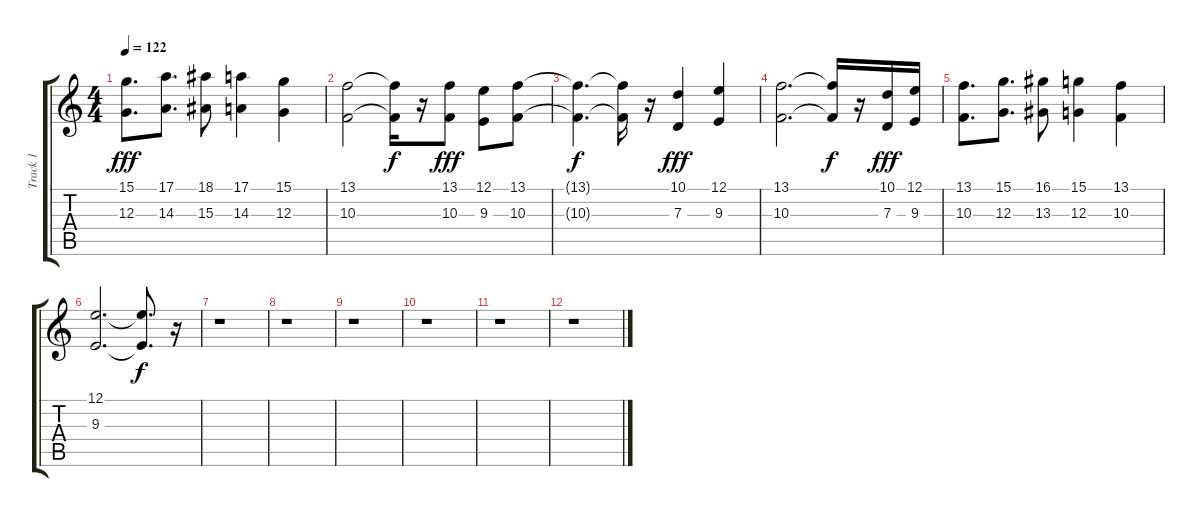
\track ("Track 1" "Track 1") {instrument vibraphone}
\staff {score tabs}
\tuning (E4 B3 G3 D3 A2 E2) {hide}
\ts (4 4)
\tempo 122
\clef g2
\ks c
(15.1 12.3).8{d dy fff} (17.1 14.3).8{d} (18.1 15.3).8 (17.1 14.3).4 (15.1 12.3).4 |
(13.1 10.3).2 (13.1{t} 10.3{t}).16{dy f} r.16 (13.1 10.3).8{dy fff} (12.1 9.3).8 (13.1 10.3).8 |
(13.1{t} 10.3{t}).4{d dy f} (13.1{t} 10.3{t}).16 r.16 (10.1 7.3).4{dy fff} (12.1 9.3).4 |
(13.1 10.3).2{d} (13.1{t} 10.3{t}).16{dy f} r.16 (10.1 7.3).16{dy fff} (12.1 9.3).16 |
(13.1 10.3).8{d} (15.1 12.3).8{d} (16.1 13.3).8 (15.1 12.3).4 (13.1 10.3).4 |
(12.1 9.3).2{d} (12.1{t} 9.3{t}).8{d dy f} r.16 |
r.1 |
r.1 |
r.1 |
r.1 |
r.1 |
r.1
